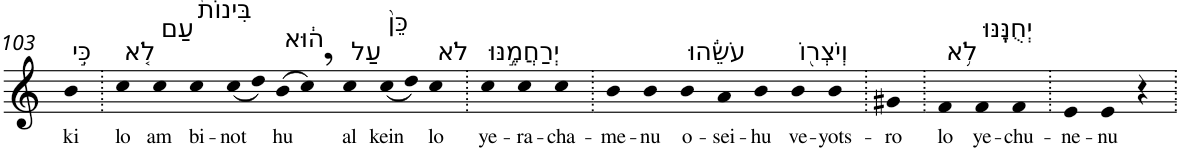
**kern	**text
*part1	*part1
*staff1	*staff1
*I"Piano	*
*I'Pno	*
!!LO:PB:g=z
*clefG2	*
*k[]	*
=103	=103
!LO:TX:a:t=כִּ֣י	!
!	!LO:LY:b
4b	ki
=104.	=104.
!LO:TX:a:t=לֹ֤א	!
!	!LO:LY:b
4cc	lo
!LO:TX:a:t=עַם	!
!	!LO:LY:b
4cc	am
!LO:TX:a:t=בִּינוֹת֙	!
!	!LO:LY:b
4cc	bi-
!	!LO:LY:b
(<8cc	-not
8dd)	.
!LO:TX:a:t=ה֔וּא	!
!	!LO:LY:b
(8b	hu
8cc,)	.
!LO:TX:a:t=עַל	!
!	!LO:LY:b
4cc	al
!LO:TX:a:t=כֵּן֙	!
!	!LO:LY:b
(<8cc	kein
8dd)	.
!LO:TX:a:t=לֹא	!
!	!LO:LY:b
4cc	lo
=105.	=105.
!LO:TX:a:t=יְרַחֲמֶ֣נּוּ	!
!	!LO:LY:b
4cc	ye-
!	!LO:LY:b
4cc	-ra-
!	!LO:LY:b
4cc	-cha-
=106.	=106.
!	!LO:LY:b
4b	-me-
!	!LO:LY:b
4b	-nu
!LO:TX:a:t=עֹשֵׂ֔הוּ	!
!	!LO:LY:b
4b	o-
!	!LO:LY:b
4a	-sei-
!	!LO:LY:b
4b	-hu
!LO:TX:a:t=וְיֹצְר֖וֹ	!
!	!LO:LY:b
4b	ve-
!	!LO:LY:b
4b	-yots-
=107.	=107.
!	!LO:LY:b
4g#X	-ro
=108.	=108.
!LO:TX:a:t=לֹ֥א	!
!	!LO:LY:b
4f	lo
!LO:TX:a:t=יְחֻנֶּֽנּוּ	!
!	!LO:LY:b
4f	ye-
!	!LO:LY:b
4f	-chu-
=109.	=109.
!	!LO:LY:b
4e	-ne-
!	!LO:LY:b
4e	-nu
4r	.
=.	=.
*-	*-
